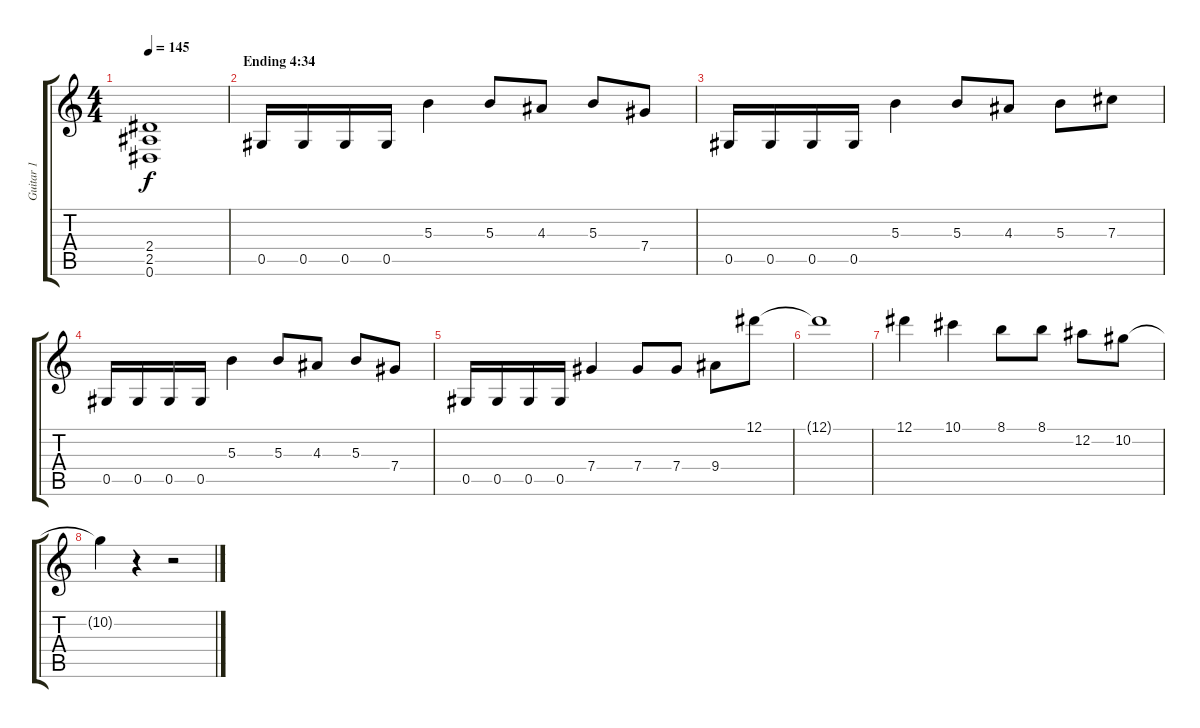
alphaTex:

\track ("Guitar 1" "Guitar 1") {instrument distortionguitar}
\staff {score tabs}
\tuning (Eb4 Bb3 Gb3 Db3 Ab2 Eb2) {hide}
\ts (4 4)
\tempo 145
\clef g2
\ks c
(2.4 2.5 0.6).1{dy f} |
\section ("" "Ending 4:34")
0.5.16 0.5.16 0.5.16 0.5.16 5.3.4 5.3.8 4.3.8 5.3.8 7.4.8 |
0.5.16 0.5.16 0.5.16 0.5.16 5.3.4 5.3.8 4.3.8 5.3.8 7.3.8 |
0.5.16 0.5.16 0.5.16 0.5.16 5.3.4 5.3.8 4.3.8 5.3.8 7.4.8 |
0.5.16 0.5.16 0.5.16 0.5.16 7.4.4 7.4.8 7.4.8 9.4.8 12.1.8 |
12.1{t}.1 |
12.1.4 10.1.4 8.1.8 8.1.8 12.2.8 10.2.8 |
10.2{t}.4 r.4 r.2
